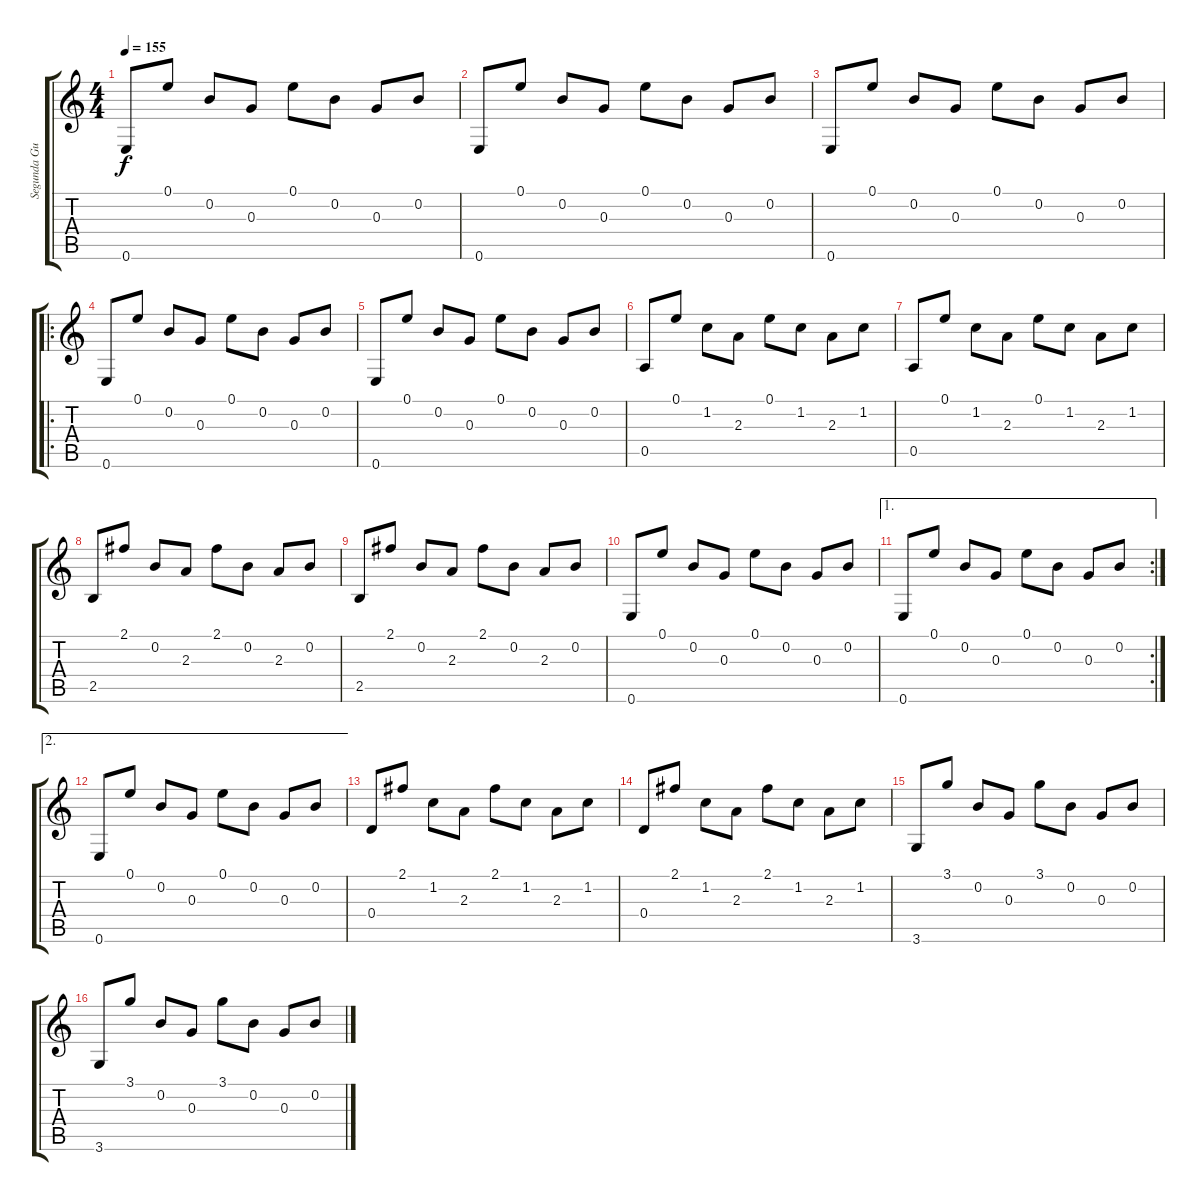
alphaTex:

\track ("Segunda Guitarra" "Segunda Gu") {instrument acousticguitarnylon}
\staff {score tabs}
\tuning (E4 B3 G3 D3 A2 E2) {hide}
\ts (4 4)
\tempo 155
\clef g2
\ks c
0.6.8{dy f instrument acousticguitarnylon} 0.1.8 0.2.8 0.3.8 0.1.8 0.2.8 0.3.8 0.2.8 |
0.6.8 0.1.8 0.2.8 0.3.8 0.1.8 0.2.8 0.3.8 0.2.8 |
0.6.8 0.1.8 0.2.8 0.3.8 0.1.8 0.2.8 0.3.8 0.2.8 |
\ro
0.6.8 0.1.8 0.2.8 0.3.8 0.1.8 0.2.8 0.3.8 0.2.8 |
0.6.8 0.1.8 0.2.8 0.3.8 0.1.8 0.2.8 0.3.8 0.2.8 |
0.5.8 0.1.8 1.2.8 2.3.8 0.1.8 1.2.8 2.3.8 1.2.8 |
0.5.8 0.1.8 1.2.8 2.3.8 0.1.8 1.2.8 2.3.8 1.2.8 |
2.5.8 2.1.8 0.2.8 2.3.8 2.1.8 0.2.8 2.3.8 0.2.8 |
2.5.8 2.1.8 0.2.8 2.3.8 2.1.8 0.2.8 2.3.8 0.2.8 |
0.6.8 0.1.8 0.2.8 0.3.8 0.1.8 0.2.8 0.3.8 0.2.8 |
\ae 1
\rc 2
0.6.8 0.1.8 0.2.8 0.3.8 0.1.8 0.2.8 0.3.8 0.2.8 |
\ae 2
0.6.8 0.1.8 0.2.8 0.3.8 0.1.8 0.2.8 0.3.8 0.2.8 |
0.4.8 2.1.8 1.2.8 2.3.8 2.1.8 1.2.8 2.3.8 1.2.8 |
0.4.8 2.1.8 1.2.8 2.3.8 2.1.8 1.2.8 2.3.8 1.2.8 |
3.6.8 3.1.8 0.2.8 0.3.8 3.1.8 0.2.8 0.3.8 0.2.8 |
3.6.8 3.1.8 0.2.8 0.3.8 3.1.8 0.2.8 0.3.8 0.2.8
